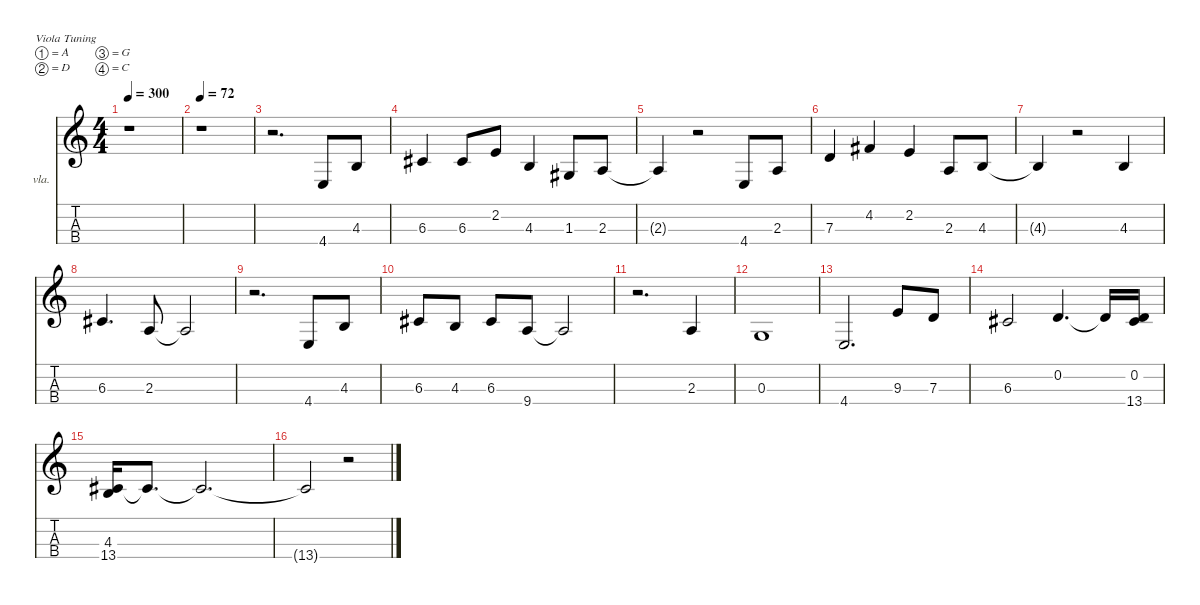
\hideDynamics
\bracketExtendMode nobrackets
\firstSystemTrackNameOrientation horizontal
\otherSystemsTrackNameOrientation horizontal
\track ("Viola" "vla.") {instrument viola}
\staff {score tabs}
\tuning (A4 D4 G3 C3)
\ts (4 4)
\tempo 300
\clef g2
\ks aminor
r.1{dy mf instrument viola beam Down} |
\tempo 72
r.1{beam Down} |
r.2{d beam Down} 4.4.8{beam Up} 4.3.8{beam Up} |
6.3{acc #}.4{beam Up} 6.3{acc #}.8{beam Up} 2.2.8{beam Up} 4.3.4{beam Up} 1.3{acc #}.8{beam Up} 2.3.8{beam Up} |
2.3{t}.4{beam Up} r.2{beam Up} 4.4.8{beam Up} 2.3.8{beam Up} |
7.3.4{beam Up} 4.2{acc #}.4{beam Up} 2.2.4{beam Up} 2.3.8{beam Up} 4.3.8{beam Up} |
4.3{t}.4{beam Up} r.2{beam Up} 4.3.4{beam Up} |
6.3{acc #}.4{d beam Up} 2.3.8{beam Up} 2.3{t}.2{beam Up} |
r.2{d beam Down} 4.4.8{beam Up} 4.3.8{beam Up} |
6.3{acc #}.8{beam Up} 4.3.8{beam Up} 6.3{acc #}.8{beam Up} 9.4.8{beam Up} 9.4{t}.2{beam Up} |
r.2{d beam Down} 2.3.4{beam Up} |
0.3.1{beam Up} |
4.4.2{d beam Up} 9.3.8{beam Up} 7.3.8{beam Up} |
6.3{acc #}.2{beam Up} 0.2.4{d beam Up} 0.2{t}.16{beam Up} (13.4{acc #} 0.2).16{beam Up} |
(4.3 13.4{acc #}).16{beam Up} 13.4{t acc #}.8{d beam Up} 13.4{t acc #}.2{d beam Up} |
13.4{t acc #}.2{beam Up} r.2{beam Up}
